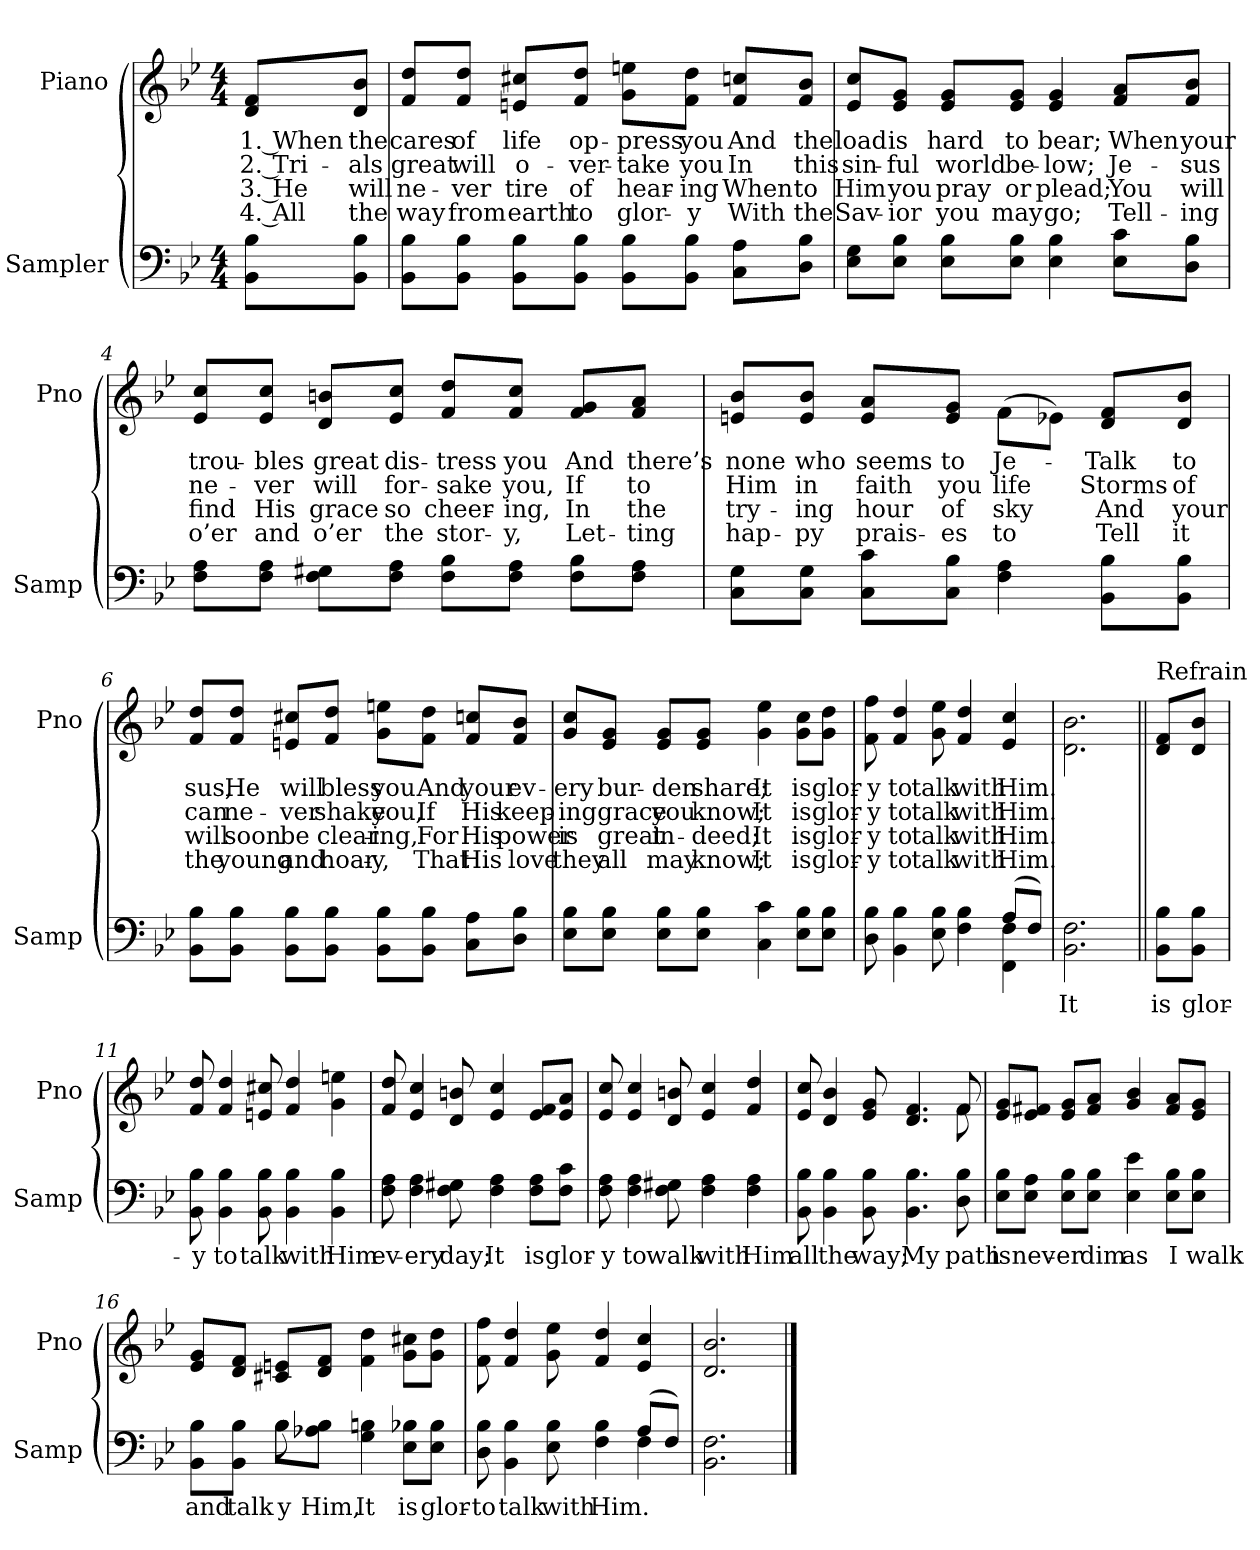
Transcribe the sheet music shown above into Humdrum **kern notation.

**kern	**text	**kern	**text	**text	**text	**text
*part2	*part2	*part1	*part1	*part1	*part1	*part1
*staff2	*staff2	*staff1	*staff1	*staff1	*staff1	*staff1
*I"Sampler	*	*I"Piano	*	*	*	*
*I'Samp	*	*I'Pno	*	*	*	*
*clefF4	*	*clefG2	*	*	*	*
*k[b-e-]	*	*k[b-e-]	*	*	*	*
*B-:	*	*B-:	*	*	*	*
*M4/4	*	*M4/4	*	*	*	*
=1	=1	=1	=1	=1	=1	=1
8BB-\ 8B-\L	.	8d/ 8f/L	1. When	2. Tri-	3. He	4. All
8BB-\ 8B-\J	.	8d/ 8b-/J	the	-als	will	the
=2	=2	=2	=2	=2	=2	=2
8BB-\ 8B-\L	.	8f/ 8dd/L	cares	great	ne-	way
8BB-\ 8B-\J	.	8f/ 8dd/J	of	will	-ver	from
8BB-\ 8B-\L	.	8en/ 8cc#X/L	life	o-	tire	earth
8BB-\ 8B-\J	.	8f/ 8dd/J	op-	-ver-	of	to
8BB-\ 8B-\L	.	8g\ 8een\L	-press	-take	hear-	glor-
8BB-\ 8B-\J	.	8f\ 8dd\J	you	you	-ing	-y
8C\ 8A\L	.	8f/ 8ccn/L	And	In	When	With
8D\ 8B-\J	.	8f/ 8b-/J	the	this	to	the
=3	=3	=3	=3	=3	=3	=3
8E-\ 8G\L	.	8e-/ 8cc/L	load	sin-	Him	Sav-
8E-\ 8B-\J	.	8e-/ 8g/J	is	-ful	you	-ior
8E-\ 8B-\L	.	8e-/ 8g/L	hard	world	pray	you
8E-\ 8B-\J	.	8e-/ 8g/J	to	be-	or	may
4E- 4B-	.	4e- 4g	bear;	-low;	plead;	go;
8E-\ 8c\L	.	8f/ 8a/L	When	Je-	You	Tell-
8D\ 8B-\J	.	8f/ 8b-/J	your	-sus	will	-ing
=4	=4	=4	=4	=4	=4	=4
8F\ 8A\L	.	8e-/ 8cc/L	trou-	ne-	find	o’er
8F\ 8A\J	.	8e-/ 8cc/J	-bles	-ver	His	and
8F\ 8G#X\L	.	8d/ 8bn/L	great	will	grace	o’er
8F\ 8A\J	.	8e-/ 8cc/J	dis-	for-	so	the
8F\ 8B-\L	.	8f/ 8dd/L	-tress	-sake	cheer-	stor-
8F\ 8A\J	.	8f/ 8cc/J	you	you,	-ing,	-y,
8F\ 8B-\L	.	8f/ 8g/L	And	If	In	Let-
8F\ 8A\J	.	8f/ 8a/J	there’s	to	the	-ting
=5	=5	=5	=5	=5	=5	=5
*	*	*^	*	*	*	*
8C\ 8G\L	.	8en/ 8b-/L	2ryy	none	Him	try-	hap-
8C\ 8G\J	.	8e/ 8b-/J	.	who	in	-ing	-py
8C\ 8c\L	.	8e/ 8a/L	.	seems	faith	hour	prais-
8C\ 8B-\J	.	8e/ 8g/J	.	to	you	of	-es
4F 4A	.	(8f\L	4f	Je-	life	sky	to
.	.	8e-X\J)	.	.	.	.	.
8BB-\ 8B-\L	.	8d/ 8f/L	4ryy	Talk	Storms	And	Tell
8BB-\ 8B-\J	.	8d/ 8b-/J	.	to	of	your	it
*	*	*v	*v	*	*	*	*
=6	=6	=6	=6	=6	=6	=6
8BB-\ 8B-\L	.	8f/ 8dd/L	-sus,	can	will	the
8BB-\ 8B-\J	.	8f/ 8dd/J	He	ne-	soon	young
8BB-\ 8B-\L	.	8en/ 8cc#X/L	will	-ver	be	and
8BB-\ 8B-\J	.	8f/ 8dd/J	bless	shake	clear-	hoar-
8BB-\ 8B-\L	.	8g\ 8een\L	you	you,	-ing,	-y,
8BB-\ 8B-\J	.	8f\ 8dd\J	And	If	For	That
8C\ 8A\L	.	8f/ 8ccn/L	your	His	His	His
8D\ 8B-\J	.	8f/ 8b-/J	ev-	keep-	power	love
=7	=7	=7	=7	=7	=7	=7
8E-\ 8B-\L	.	8g/ 8cc/L	-ery	-ing	is	they
8E-\ 8B-\J	.	8e-/ 8g/J	bur-	grace	great	all
8E-\ 8B-\L	.	8e-/ 8g/L	-den	you	in-	may
8E-\ 8B-\J	.	8e-/ 8g/J	share;	know;	-deed;	know;
4C 4c	.	4g 4ee-	It	It	It	It
8E-\ 8B-\L	.	8g\ 8cc\L	is	is	is	is
8E-\ 8B-\J	.	8g\ 8dd\J	glor-	glor-	glor-	glor-
=8	=8	=8	=8	=8	=8	=8
*^	*	*	*	*	*	*
8D 8B-	2.ryy	.	8f 8ff	-y	-y	-y	-y
4BB- 4B-	.	.	4f 4dd	to	to	to	to
8E- 8B-	.	.	8g 8ee-	talk	talk	talk	talk
4F 4B-	.	.	4f 4dd	with	with	with	with
(8A/L	4FF 4F	.	4e- 4cc	Him.	Him.	Him.	Him.
8F/J)	.	.	.	.	.	.	.
*v	*v	*	*	*	*	*	*
=9	=9	=9	=9	=9	=9	=9
2.BB- 2.F	It	2.d\ 2.b-\	.	.	.	.
=10||	=10||	=10||	=10||	=10||	=10||	=10||
!	!	!LO:TX:t=Refrain	!	!	!	!
8BB-\ 8B-\L	is	8d/ 8f/L	.	.	.	.
8BB-\ 8B-\J	glor-	8d/ 8b-/J	.	.	.	.
=11	=11	=11	=11	=11	=11	=11
8BB- 8B-	-y	8f 8dd	.	.	.	.
4BB- 4B-	to	4f 4dd	.	.	.	.
8BB- 8B-	talk	8en 8cc#X	.	.	.	.
4BB- 4B-	with	4f 4dd	.	.	.	.
4BB- 4B-	Him	4g 4een	.	.	.	.
=12	=12	=12	=12	=12	=12	=12
8F 8A	ev-	8f 8dd	.	.	.	.
4F 4A	-ery	4e- 4cc	.	.	.	.
8F 8G#X	day;	8d 8bn	.	.	.	.
4F 4A	It	4e- 4cc	.	.	.	.
8F\ 8A\L	is	8e-/ 8f/L	.	.	.	.
8F\ 8c\J	glor-	8e-/ 8a/J	.	.	.	.
=13	=13	=13	=13	=13	=13	=13
8F 8A	-y	8e- 8cc	.	.	.	.
4F 4A	to	4e- 4cc	.	.	.	.
8F 8G#X	walk	8d 8bn	.	.	.	.
4F 4A	with	4e- 4cc	.	.	.	.
4F 4A	Him	4f 4dd	.	.	.	.
=14	=14	=14	=14	=14	=14	=14
*	*	*^	*	*	*	*
8BB- 8B-	all	8e- 8cc	2..ryy	.	.	.	.
4BB- 4B-	the	4d 4b-	.	.	.	.	.
8BB- 8B-	way;	8e- 8g	.	.	.	.	.
4.BB- 4.B-	My	4.d 4.f	.	.	.	.	.
8D 8B-	path	8f/	8f	.	.	.	.
*	*	*v	*v	*	*	*	*
=15	=15	=15	=15	=15	=15	=15
8E-\ 8B-\L	is	8e-/ 8g/L	.	.	.	.
8E-\ 8A\J	nev-	8e-/ 8f#X/J	.	.	.	.
8E-\ 8B-\L	-er	8e-/ 8g/L	.	.	.	.
8E-\ 8B-\J	dim	8f#/ 8a/J	.	.	.	.
4E- 4e-	as	4g 4b-	.	.	.	.
8E-\ 8B-\L	I	8f#/ 8a/L	.	.	.	.
8E-\ 8B-\J	walk	8e-/ 8g/J	.	.	.	.
=16	=16	=16	=16	=16	=16	=16
*^	*	*	*	*	*	*
8BB-\ 8B-\L	4ryy	and	8e-/ 8g/L	.	.	.	.
8BB-\ 8B-\J	.	talk	8d/ 8f/J	.	.	.	.
8B-\L	8B-	-y	8c#X/ 8en/L	.	.	.	.
8A-X\ 8B-\J	2ryy	Him,	8d/ 8f/J	.	.	.	.
4G 4Bn	.	It	4f\ 4dd\	.	.	.	.
8E-\ 8B-X\L	.	is	8g\ 8cc#X\L	.	.	.	.
8E-\ 8B-\J	8ryy	glor-	8g\ 8dd\J	.	.	.	.
=17	=17	=17	=17	=17	=17	=17	=17
8D 8B-	2.ryy	to	8f 8ff	.	.	.	.
4BB- 4B-	.	talk	4f 4dd	.	.	.	.
8E- 8B-	.	with	8g 8ee-	.	.	.	.
4F 4B-	.	Him.	4f 4dd	.	.	.	.
(8A/L	4F	.	4e- 4cc	.	.	.	.
8F/J)	.	.	.	.	.	.	.
*v	*v	*	*	*	*	*	*
=18	=18	=18	=18	=18	=18	=18
2.BB- 2.F	.	2.d 2.b-	.	.	.	.
==	==	==	==	==	==	==
*-	*-	*-	*-	*-	*-	*-
